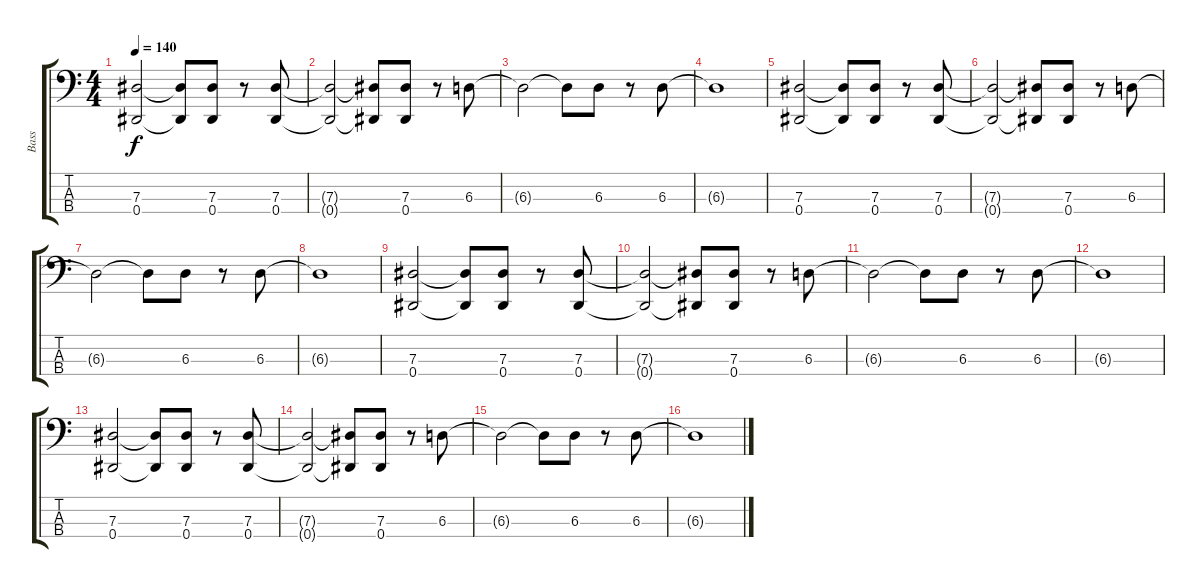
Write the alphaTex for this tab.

\track ("Bass" "Bass") {instrument electricbasspick}
\staff {score tabs}
\tuning (Gb2 Db2 Ab1 Eb1) {hide}
\ts (4 4)
\tempo 140
\clef f4
\ks c
(7.3 0.4).2{dy f} (7.3{t} 0.4{t}).8 (7.3 0.4).8 r.8 (7.3 0.4).8 |
(7.3{t} 0.4{t}).2 (7.3{t} 0.4{t}).8 (7.3 0.4).8 r.8 6.3.8 |
6.3{t}.2 6.3{t}.8 6.3.8 r.8 6.3.8 |
6.3{t}.1 |
(7.3 0.4).2 (7.3{t} 0.4{t}).8 (7.3 0.4).8 r.8 (7.3 0.4).8 |
(7.3{t} 0.4{t}).2 (7.3{t} 0.4{t}).8 (7.3 0.4).8 r.8 6.3.8 |
6.3{t}.2 6.3{t}.8 6.3.8 r.8 6.3.8 |
6.3{t}.1 |
(7.3 0.4).2 (7.3{t} 0.4{t}).8 (7.3 0.4).8 r.8 (7.3 0.4).8 |
(7.3{t} 0.4{t}).2 (7.3{t} 0.4{t}).8 (7.3 0.4).8 r.8 6.3.8 |
6.3{t}.2 6.3{t}.8 6.3.8 r.8 6.3.8 |
6.3{t}.1 |
(7.3 0.4).2 (7.3{t} 0.4{t}).8 (7.3 0.4).8 r.8 (7.3 0.4).8 |
(7.3{t} 0.4{t}).2 (7.3{t} 0.4{t}).8 (7.3 0.4).8 r.8 6.3.8 |
6.3{t}.2 6.3{t}.8 6.3.8 r.8 6.3.8 |
6.3{t}.1
